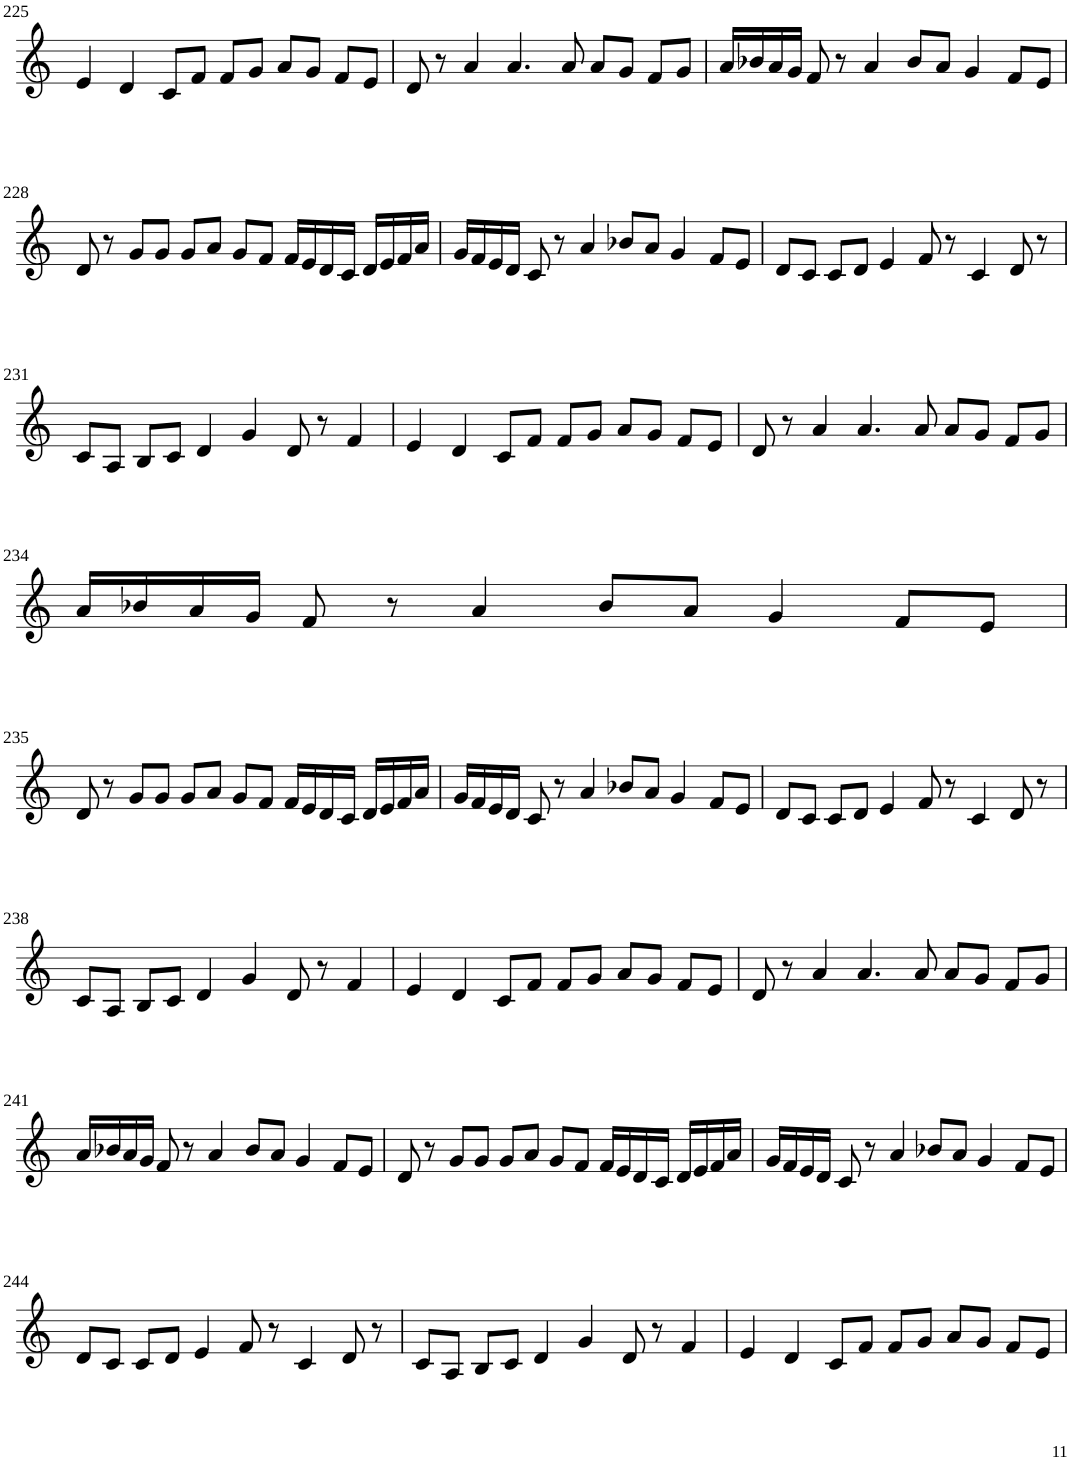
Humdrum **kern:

**kern
*part1
*staff1
*I"Violin
!!LO:PB:g=z
*clefG2
*k[]
*M6/4
=225
4e/
4d/
8c/L
8f/J
8f/L
8g/J
8a/L
8g/J
8f/L
8e/J
=226
8d/
8r
4a/
4.a/
8a/
8a/L
8g/J
8f/L
8g/J
=227
16a/LL
16b-X/
16a/
16g/JJ
8f/
8r
4a/
8b-/L
8a/J
4g/
8f/L
8e/J
!!LO:LB:g=z
=228
8d/
8r
8g/L
8g/J
8g/L
8a/J
8g/L
8f/J
16f/LL
16e/
16d/
16c/JJ
16d/LL
16e/
16f/
16a/JJ
=229
16g/LL
16f/
16e/
16d/JJ
8c/
8r
4a/
8b-X/L
8a/J
4g/
8f/L
8e/J
=230
8d/L
8c/J
8c/L
8d/J
4e/
8f/
8r
4c/
8d/
8r
!!LO:LB:g=z
=231
8c/L
8A/J
8B/L
8c/J
4d/
4g/
8d/
8r
4f/
=232
4e/
4d/
8c/L
8f/J
8f/L
8g/J
8a/L
8g/J
8f/L
8e/J
=233
8d/
8r
4a/
4.a/
8a/
8a/L
8g/J
8f/L
8g/J
!!LO:LB:g=z
=234
16a/LL
16b-X/
16a/
16g/JJ
8f/
8r
4a/
8b-/L
8a/J
4g/
8f/L
8e/J
!!LO:LB:g=z
=235
8d/
8r
8g/L
8g/J
8g/L
8a/J
8g/L
8f/J
16f/LL
16e/
16d/
16c/JJ
16d/LL
16e/
16f/
16a/JJ
=236
16g/LL
16f/
16e/
16d/JJ
8c/
8r
4a/
8b-X/L
8a/J
4g/
8f/L
8e/J
=237
8d/L
8c/J
8c/L
8d/J
4e/
8f/
8r
4c/
8d/
8r
!!LO:LB:g=z
=238
8c/L
8A/J
8B/L
8c/J
4d/
4g/
8d/
8r
4f/
=239
4e/
4d/
8c/L
8f/J
8f/L
8g/J
8a/L
8g/J
8f/L
8e/J
=240
8d/
8r
4a/
4.a/
8a/
8a/L
8g/J
8f/L
8g/J
!!LO:LB:g=z
=241
16a/LL
16b-X/
16a/
16g/JJ
8f/
8r
4a/
8b-/L
8a/J
4g/
8f/L
8e/J
=242
8d/
8r
8g/L
8g/J
8g/L
8a/J
8g/L
8f/J
16f/LL
16e/
16d/
16c/JJ
16d/LL
16e/
16f/
16a/JJ
=243
16g/LL
16f/
16e/
16d/JJ
8c/
8r
4a/
8b-X/L
8a/J
4g/
8f/L
8e/J
!!LO:LB:g=z
=244
8d/L
8c/J
8c/L
8d/J
4e/
8f/
8r
4c/
8d/
8r
=245
8c/L
8A/J
8B/L
8c/J
4d/
4g/
8d/
8r
4f/
=246
4e/
4d/
8c/L
8f/J
8f/L
8g/J
8a/L
8g/J
8f/L
8e/J
=
*-
